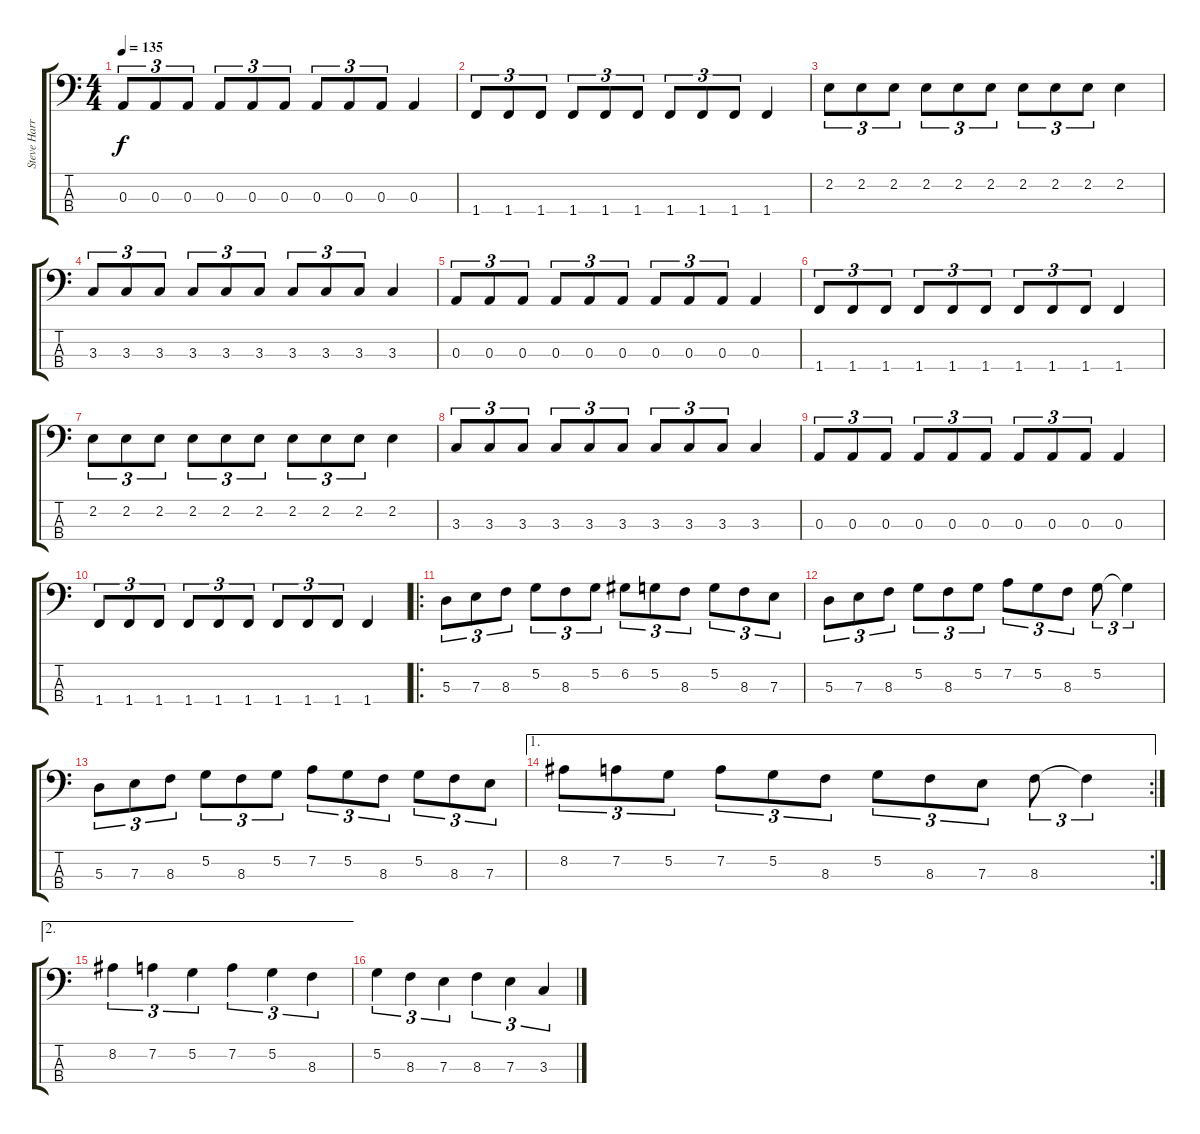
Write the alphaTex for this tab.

\track ("Steve Harris Bass Guitar" "Steve Harr") {instrument electricbassfinger}
\staff {score tabs}
\tuning (G2 D2 A1 E1) {hide}
\ts (4 4)
\tempo 135
\clef f4
\ks c
0.3.8{tu (3 2) dy f} 0.3.8{tu (3 2)} 0.3.8{tu (3 2)} 0.3.8{tu (3 2)} 0.3.8{tu (3 2)} 0.3.8{tu (3 2)} 0.3.8{tu (3 2)} 0.3.8{tu (3 2)} 0.3.8{tu (3 2)} 0.3.4 |
1.4.8{tu (3 2)} 1.4.8{tu (3 2)} 1.4.8{tu (3 2)} 1.4.8{tu (3 2)} 1.4.8{tu (3 2)} 1.4.8{tu (3 2)} 1.4.8{tu (3 2)} 1.4.8{tu (3 2)} 1.4.8{tu (3 2)} 1.4.4 |
2.2.8{tu (3 2)} 2.2.8{tu (3 2)} 2.2.8{tu (3 2)} 2.2.8{tu (3 2)} 2.2.8{tu (3 2)} 2.2.8{tu (3 2)} 2.2.8{tu (3 2)} 2.2.8{tu (3 2)} 2.2.8{tu (3 2)} 2.2.4 |
3.3.8{tu (3 2)} 3.3.8{tu (3 2)} 3.3.8{tu (3 2)} 3.3.8{tu (3 2)} 3.3.8{tu (3 2)} 3.3.8{tu (3 2)} 3.3.8{tu (3 2)} 3.3.8{tu (3 2)} 3.3.8{tu (3 2)} 3.3.4 |
0.3.8{tu (3 2)} 0.3.8{tu (3 2)} 0.3.8{tu (3 2)} 0.3.8{tu (3 2)} 0.3.8{tu (3 2)} 0.3.8{tu (3 2)} 0.3.8{tu (3 2)} 0.3.8{tu (3 2)} 0.3.8{tu (3 2)} 0.3.4 |
1.4.8{tu (3 2)} 1.4.8{tu (3 2)} 1.4.8{tu (3 2)} 1.4.8{tu (3 2)} 1.4.8{tu (3 2)} 1.4.8{tu (3 2)} 1.4.8{tu (3 2)} 1.4.8{tu (3 2)} 1.4.8{tu (3 2)} 1.4.4 |
2.2.8{tu (3 2)} 2.2.8{tu (3 2)} 2.2.8{tu (3 2)} 2.2.8{tu (3 2)} 2.2.8{tu (3 2)} 2.2.8{tu (3 2)} 2.2.8{tu (3 2)} 2.2.8{tu (3 2)} 2.2.8{tu (3 2)} 2.2.4 |
3.3.8{tu (3 2)} 3.3.8{tu (3 2)} 3.3.8{tu (3 2)} 3.3.8{tu (3 2)} 3.3.8{tu (3 2)} 3.3.8{tu (3 2)} 3.3.8{tu (3 2)} 3.3.8{tu (3 2)} 3.3.8{tu (3 2)} 3.3.4 |
0.3.8{tu (3 2)} 0.3.8{tu (3 2)} 0.3.8{tu (3 2)} 0.3.8{tu (3 2)} 0.3.8{tu (3 2)} 0.3.8{tu (3 2)} 0.3.8{tu (3 2)} 0.3.8{tu (3 2)} 0.3.8{tu (3 2)} 0.3.4 |
1.4.8{tu (3 2)} 1.4.8{tu (3 2)} 1.4.8{tu (3 2)} 1.4.8{tu (3 2)} 1.4.8{tu (3 2)} 1.4.8{tu (3 2)} 1.4.8{tu (3 2)} 1.4.8{tu (3 2)} 1.4.8{tu (3 2)} 1.4.4 |
\ro
5.3.8{tu (3 2)} 7.3.8{tu (3 2)} 8.3.8{tu (3 2)} 5.2.8{tu (3 2)} 8.3.8{tu (3 2)} 5.2.8{tu (3 2)} 6.2.8{tu (3 2)} 5.2.8{tu (3 2)} 8.3.8{tu (3 2)} 5.2.8{tu (3 2)} 8.3.8{tu (3 2)} 7.3.8{tu (3 2)} |
5.3.8{tu (3 2)} 7.3.8{tu (3 2)} 8.3.8{tu (3 2)} 5.2.8{tu (3 2)} 8.3.8{tu (3 2)} 5.2.8{tu (3 2)} 7.2.8{tu (3 2)} 5.2.8{tu (3 2)} 8.3.8{tu (3 2)} 5.2.8{tu (3 2)} 5.2{t}.4{tu (3 2)} |
5.3.8{tu (3 2)} 7.3.8{tu (3 2)} 8.3.8{tu (3 2)} 5.2.8{tu (3 2)} 8.3.8{tu (3 2)} 5.2.8{tu (3 2)} 7.2.8{tu (3 2)} 5.2.8{tu (3 2)} 8.3.8{tu (3 2)} 5.2.8{tu (3 2)} 8.3.8{tu (3 2)} 7.3.8{tu (3 2)} |
\ae 1
\rc 2
8.2.8{tu (3 2)} 7.2.8{tu (3 2)} 5.2.8{tu (3 2)} 7.2.8{tu (3 2)} 5.2.8{tu (3 2)} 8.3.8{tu (3 2)} 5.2.8{tu (3 2)} 8.3.8{tu (3 2)} 7.3.8{tu (3 2)} 8.3.8{tu (3 2)} 8.3{t}.4{tu (3 2)} |
\ae 2
8.2.4{tu (3 2)} 7.2.4{tu (3 2)} 5.2.4{tu (3 2)} 7.2.4{tu (3 2)} 5.2.4{tu (3 2)} 8.3.4{tu (3 2)} |
5.2.4{tu (3 2)} 8.3.4{tu (3 2)} 7.3.4{tu (3 2)} 8.3.4{tu (3 2)} 7.3.4{tu (3 2)} 3.3.4{tu (3 2)}
